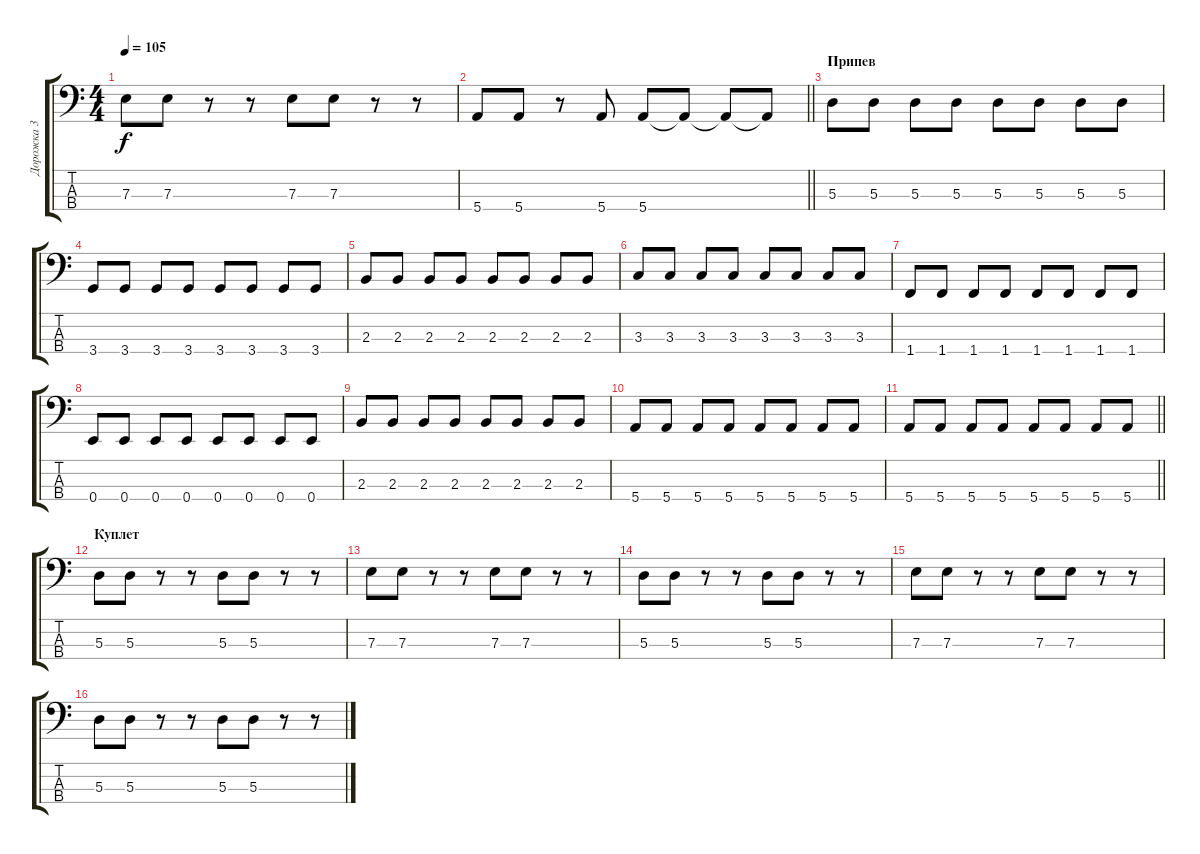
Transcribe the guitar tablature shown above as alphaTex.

\track ("Дорожка 3" "Дорожка 3") {instrument electricbassfinger}
\staff {score tabs}
\tuning (G2 D2 A1 E1) {hide}
\ts (4 4)
\tempo 105
\clef f4
\ks c
7.3.8{dy f} 7.3.8 r.8 r.8 7.3.8 7.3.8 r.8 r.8 |
\barLineRight lightlight
5.4.8 5.4.8 r.8 5.4.8 5.4.8 5.4{t}.8 5.4{t}.8 5.4{t}.8 |
\section ("" "Припев")
5.3.8 5.3.8 5.3.8 5.3.8 5.3.8 5.3.8 5.3.8 5.3.8 |
3.4.8 3.4.8 3.4.8 3.4.8 3.4.8 3.4.8 3.4.8 3.4.8 |
2.3.8 2.3.8 2.3.8 2.3.8 2.3.8 2.3.8 2.3.8 2.3.8 |
3.3.8 3.3.8 3.3.8 3.3.8 3.3.8 3.3.8 3.3.8 3.3.8 |
1.4.8 1.4.8 1.4.8 1.4.8 1.4.8 1.4.8 1.4.8 1.4.8 |
0.4.8 0.4.8 0.4.8 0.4.8 0.4.8 0.4.8 0.4.8 0.4.8 |
2.3.8 2.3.8 2.3.8 2.3.8 2.3.8 2.3.8 2.3.8 2.3.8 |
5.4.8 5.4.8 5.4.8 5.4.8 5.4.8 5.4.8 5.4.8 5.4.8 |
\barLineRight lightlight
5.4.8 5.4.8 5.4.8 5.4.8 5.4.8 5.4.8 5.4.8 5.4.8 |
\section ("" "Куплет")
5.3.8 5.3.8 r.8 r.8 5.3.8 5.3.8 r.8 r.8 |
7.3.8 7.3.8 r.8 r.8 7.3.8 7.3.8 r.8 r.8 |
5.3.8 5.3.8 r.8 r.8 5.3.8 5.3.8 r.8 r.8 |
7.3.8 7.3.8 r.8 r.8 7.3.8 7.3.8 r.8 r.8 |
5.3.8 5.3.8 r.8 r.8 5.3.8 5.3.8 r.8 r.8
